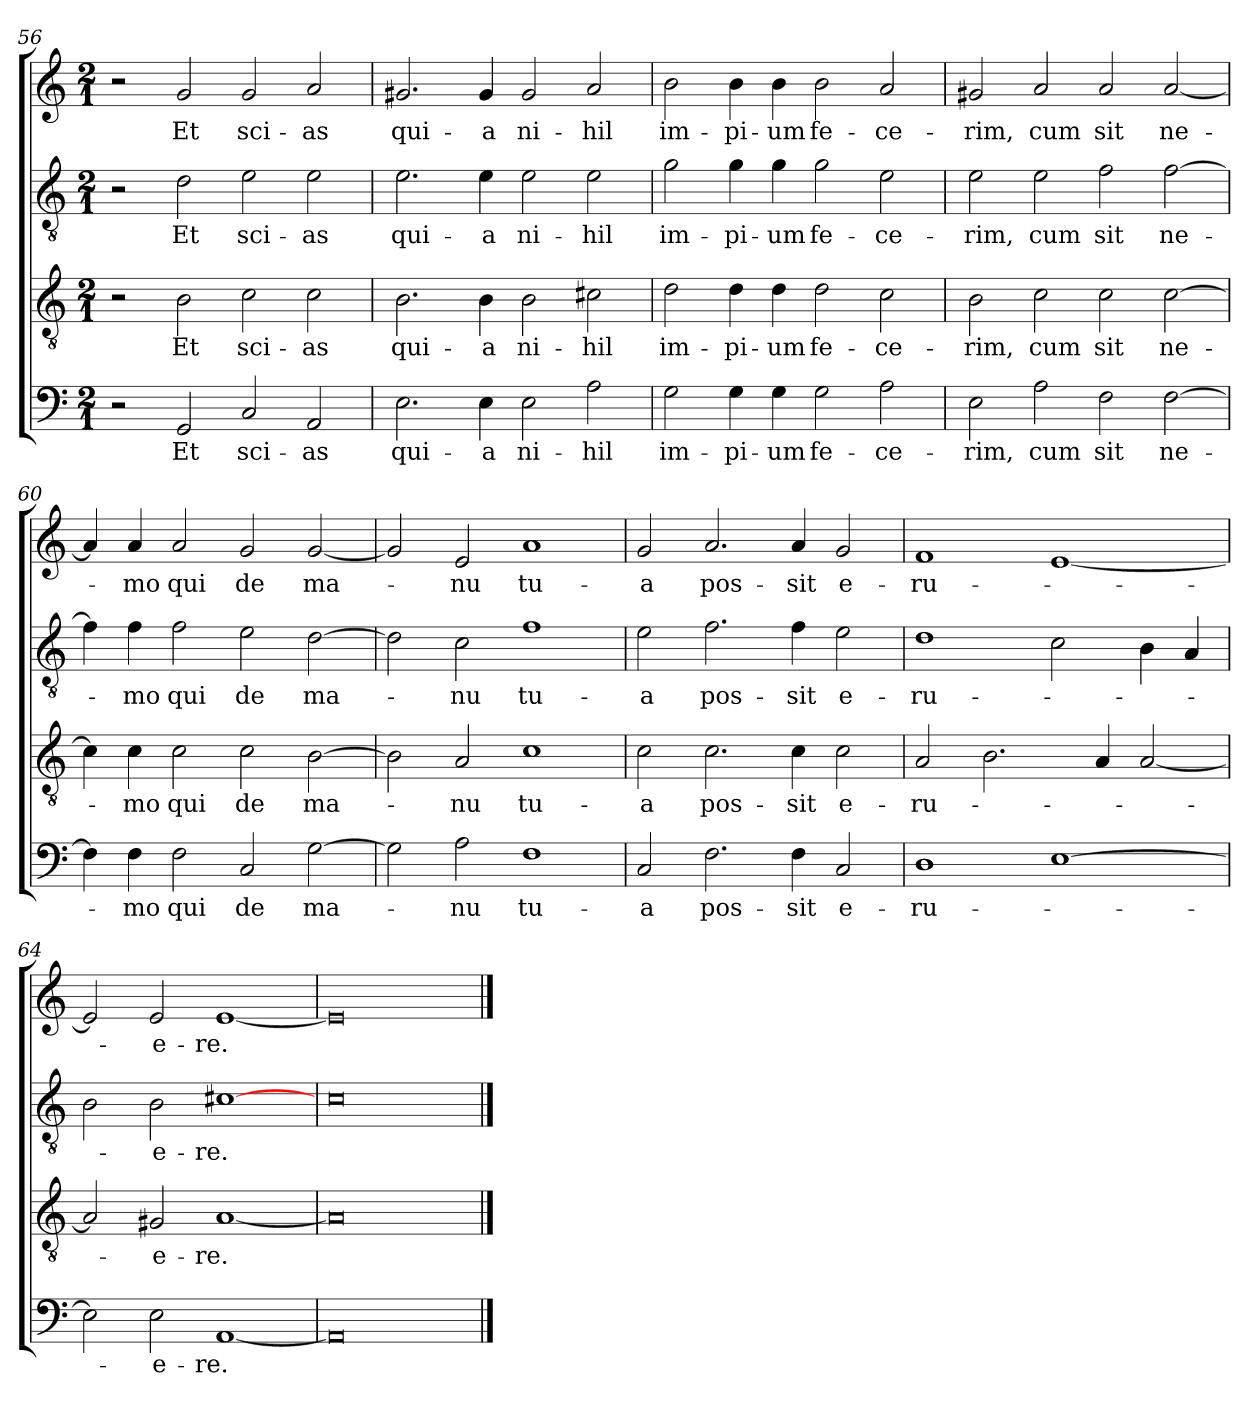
**kern	**text	**kern	**text	**kern	**text	**kern	**text
*part4	*part4	*part3	*part3	*part2	*part2	*part1	*part1
*staff4	*staff4	*staff3	*staff3	*staff2	*staff2	*staff1	*staff1
*clefF4	*	*clefGv2	*	*clefGv2	*	*clefG2	*
*k[]	*	*k[]	*	*k[]	*	*k[]	*
*C:	*	*C:	*	*C:	*	*C:	*
*M2/1	*	*M2/1	*	*M2/1	*	*M2/1	*
=56	=56	=56	=56	=56	=56	=56	=56
2r	.	2r	.	2r	.	2r	.
!	!LO:LY:b	!	!LO:LY:b	!	!LO:LY:b	!	!LO:LY:b
2GG/	Et	2B\	Et	2d\	Et	2g/	Et
!	!LO:LY:b	!	!LO:LY:b	!	!LO:LY:b	!	!LO:LY:b
2C/	sci-	2c\	sci-	2e\	sci-	2g/	sci-
!	!LO:LY:b	!	!LO:LY:b	!	!LO:LY:b	!	!LO:LY:b
2AA/	-as	2c\	-as	2e\	-as	2a/	-as
=57	=57	=57	=57	=57	=57	=57	=57
!	!LO:LY:b	!	!LO:LY:b	!	!LO:LY:b	!	!LO:LY:b
2.E\	qui-	2.B\	qui-	2.e\	qui-	2.g#X/	qui-
!	!LO:LY:b	!	!LO:LY:b	!	!LO:LY:b	!	!LO:LY:b
4E\	-a	4B\	-a	4e\	-a	4g#/	-a
!	!LO:LY:b	!	!LO:LY:b	!	!LO:LY:b	!	!LO:LY:b
2E\	ni-	2B\	ni-	2e\	ni-	2g#/	ni-
!	!LO:LY:b	!	!LO:LY:b	!	!LO:LY:b	!	!LO:LY:b
2A\	-hil	2c#X\	-hil	2e\	-hil	2a/	-hil
=58	=58	=58	=58	=58	=58	=58	=58
!	!LO:LY:b	!	!LO:LY:b	!	!LO:LY:b	!	!LO:LY:b
2G\	im-	2d\	im-	2g\	im-	2b\	im-
!	!LO:LY:b	!	!LO:LY:b	!	!LO:LY:b	!	!LO:LY:b
4G\	-pi-	4d\	-pi-	4g\	-pi-	4b\	-pi-
!	!LO:LY:b	!	!LO:LY:b	!	!LO:LY:b	!	!LO:LY:b
4G\	-um	4d\	-um	4g\	-um	4b\	-um
!	!LO:LY:b	!	!LO:LY:b	!	!LO:LY:b	!	!LO:LY:b
2G\	fe-	2d\	fe-	2g\	fe-	2b\	fe-
!	!LO:LY:b	!	!LO:LY:b	!	!LO:LY:b	!	!LO:LY:b
2A\	-ce-	2c\	-ce-	2e\	-ce-	2a/	-ce-
=59	=59	=59	=59	=59	=59	=59	=59
!	!LO:LY:b	!	!LO:LY:b	!	!LO:LY:b	!	!LO:LY:b
2E\	-rim,	2B\	-rim,	2e\	-rim,	2g#X/	-rim,
!	!LO:LY:b	!	!LO:LY:b	!	!LO:LY:b	!	!LO:LY:b
2A\	cum	2c\	cum	2e\	cum	2a/	cum
!	!LO:LY:b	!	!LO:LY:b	!	!LO:LY:b	!	!LO:LY:b
2F\	sit	2c\	sit	2f\	sit	2a/	sit
!	!LO:LY:b	!	!LO:LY:b	!	!LO:LY:b	!	!LO:LY:b
[2F\	ne-	[2c\	ne-	[2f\	ne-	[2a/	ne-
!!LO:LB:g=z
=60	=60	=60	=60	=60	=60	=60	=60
4F\]	.	4c\]	.	4f\]	.	4a/]	.
!	!LO:LY:b	!	!LO:LY:b	!	!LO:LY:b	!	!LO:LY:b
4F\	-mo	4c\	-mo	4f\	-mo	4a/	-mo
!	!LO:LY:b	!	!LO:LY:b	!	!LO:LY:b	!	!LO:LY:b
2F\	qui	2c\	qui	2f\	qui	2a/	qui
!	!LO:LY:b	!	!LO:LY:b	!	!LO:LY:b	!	!LO:LY:b
2C/	de	2c\	de	2e\	de	2g/	de
!	!LO:LY:b	!	!LO:LY:b	!	!LO:LY:b	!	!LO:LY:b
[2G\	ma-	[2B\	ma-	[2d\	ma-	[2g/	ma-
=61	=61	=61	=61	=61	=61	=61	=61
2G\]	.	2B\]	.	2d\]	.	2g/]	.
!	!LO:LY:b	!	!LO:LY:b	!	!LO:LY:b	!	!LO:LY:b
2A\	-nu	2A/	-nu	2c\	-nu	2e/	-nu
!	!LO:LY:b	!	!LO:LY:b	!	!LO:LY:b	!	!LO:LY:b
1F	tu-	1c	tu-	1f	tu-	1a	tu-
=62	=62	=62	=62	=62	=62	=62	=62
!	!LO:LY:b	!	!LO:LY:b	!	!LO:LY:b	!	!LO:LY:b
2C/	-a	2c\	-a	2e\	-a	2g/	-a
!	!LO:LY:b	!	!LO:LY:b	!	!LO:LY:b	!	!LO:LY:b
2.F\	pos-	2.c\	pos-	2.f\	pos-	2.a/	pos-
!	!LO:LY:b	!	!LO:LY:b	!	!LO:LY:b	!	!LO:LY:b
4F\	-sit	4c\	-sit	4f\	-sit	4a/	-sit
!	!LO:LY:b	!	!LO:LY:b	!	!LO:LY:b	!	!LO:LY:b
2C/	e-	2c\	e-	2e\	e-	2g/	e-
=63	=63	=63	=63	=63	=63	=63	=63
!	!LO:LY:b	!	!LO:LY:b	!	!LO:LY:b	!	!LO:LY:b
1D	-ru-	2A/	-ru-	1d	-ru-	1f	-ru-
.	.	2.B\	.	.	.	.	.
[1E	.	.	.	2c\	.	[1e	.
.	.	4A/	.	.	.	.	.
.	.	[2A/	.	4B\	.	.	.
.	.	.	.	4A/	.	.	.
=64	=64	=64	=64	=64	=64	=64	=64
2E\]	.	2A/]	.	2B\	.	2e/]	.
!	!LO:LY:b	!	!LO:LY:b	!	!LO:LY:b	!	!LO:LY:b
2E\	-e-	2G#X/	-e-	2B\	-e-	2e/	-e-
!	!LO:LY:b	!	!LO:LY:b	!	!LO:LY:b	!	!LO:LY:b
[1AA	-re.	[1A	-re.	[1c#X	-re.	[1e	-re.
=65	=65	=65	=65	=65	=65	=65	=65
0AA]	.	0A]	.	0c	.	0e]	.
==	==	==	==	==	==	==	==
*-	*-	*-	*-	*-	*-	*-	*-
